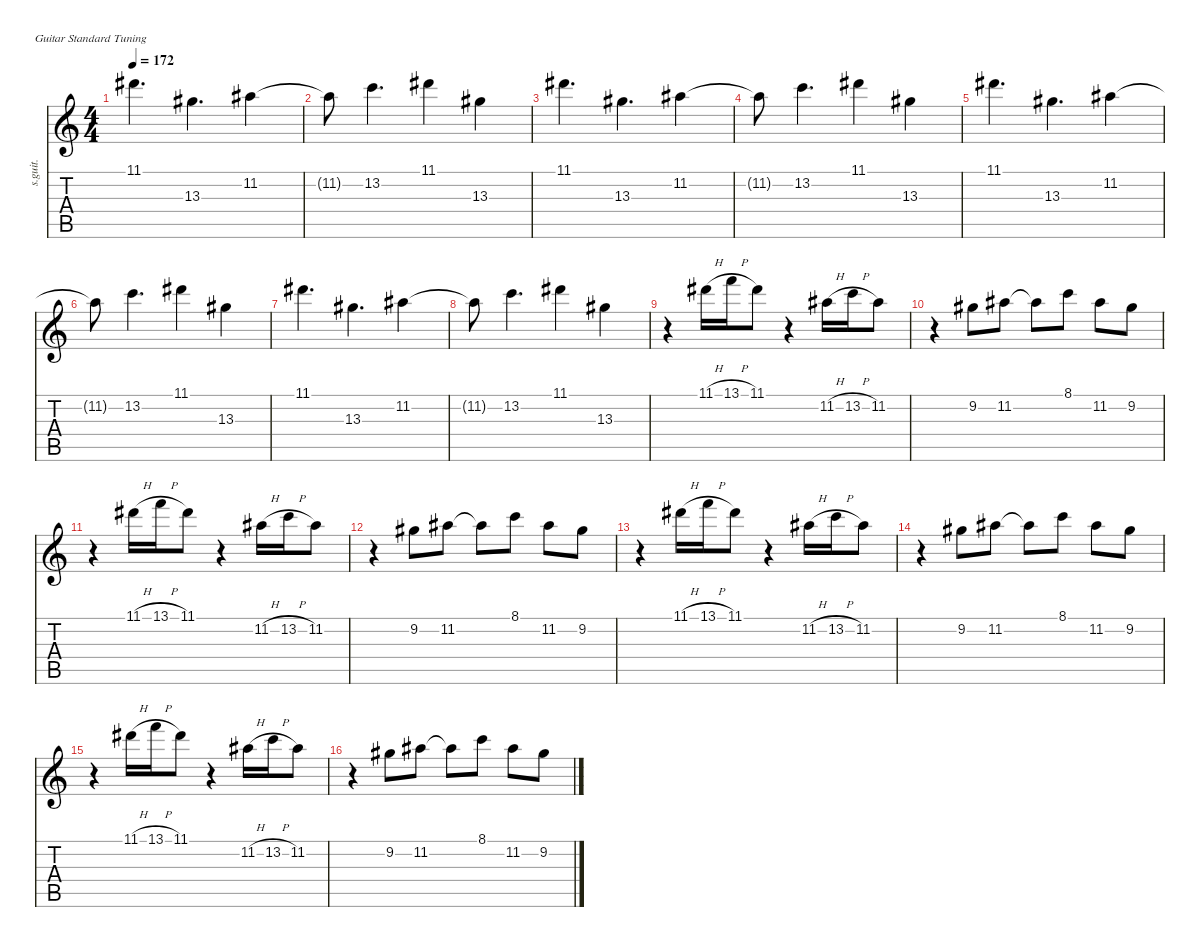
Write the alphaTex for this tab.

\defaultSystemsLayout 4
\hideDynamics
\bracketExtendMode nobrackets
\otherSystemsTrackNameOrientation horizontal
\track ("A" "s.guit.") {instrument acousticguitarsteel}
\staff {score tabs}
\tuning (E4 B3 G3 D3 A2 E2)
\ts (4 4)
\tempo 172
\clef g2
\ks c
11.1.4{d dy mf} 13.3.4{d} 11.2.4 |
11.2{t}.8 13.2.4{d} 11.1.4 13.3.4 |
11.1.4{d} 13.3.4{d} 11.2.4 |
11.2{t}.8 13.2.4{d} 11.1.4 13.3.4 |
11.1.4{d} 13.3.4{d} 11.2.4 |
11.2{t}.8 13.2.4{d} 11.1.4 13.3.4 |
11.1.4{d} 13.3.4{d} 11.2.4 |
11.2{t}.8 13.2.4{d} 11.1.4 13.3.4 |
r.4 11.1{h}.16 13.1{h}.16 11.1.8 r.4 11.2{h}.16 13.2{h}.16 11.2.8 |
r.4 9.2.8 11.2.8 11.2{t}.8 8.1.8 11.2.8 9.2.8 |
r.4 11.1{h}.16 13.1{h}.16 11.1.8 r.4 11.2{h}.16 13.2{h}.16 11.2.8 |
r.4 9.2.8 11.2.8 11.2{t}.8 8.1.8 11.2.8 9.2.8 |
r.4 11.1{h}.16 13.1{h}.16 11.1.8 r.4 11.2{h}.16 13.2{h}.16 11.2.8 |
r.4 9.2.8 11.2.8 11.2{t}.8 8.1.8 11.2.8 9.2.8 |
r.4 11.1{h}.16 13.1{h}.16 11.1.8 r.4 11.2{h}.16 13.2{h}.16 11.2.8 |
r.4 9.2.8 11.2.8 11.2{t}.8 8.1.8 11.2.8 9.2.8
